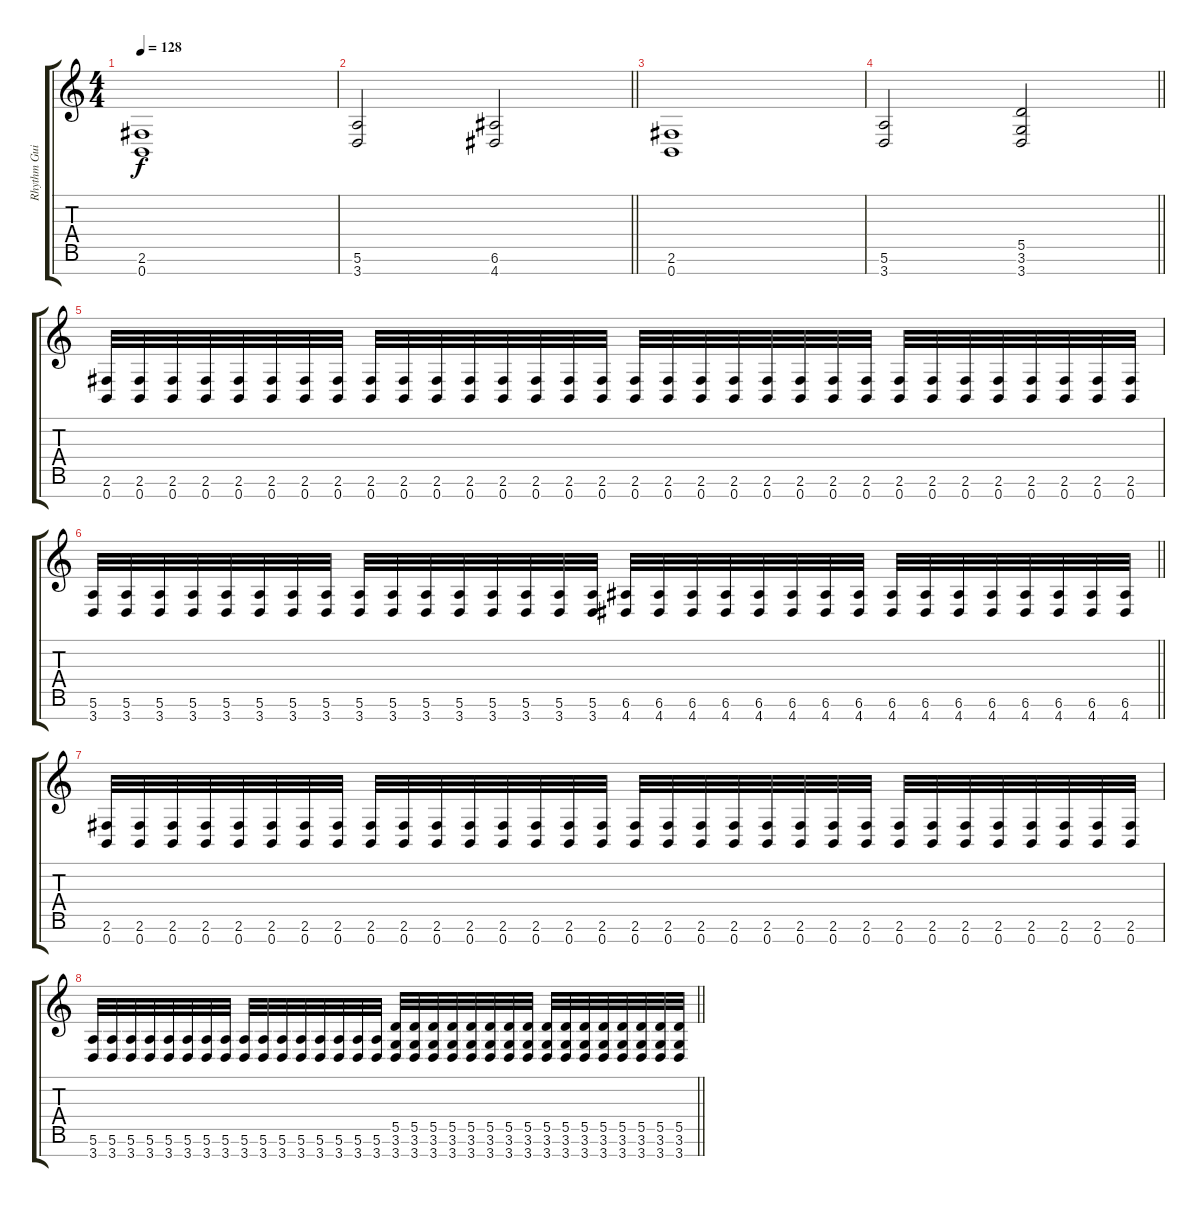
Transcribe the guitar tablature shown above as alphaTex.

\track ("Rhythm Guitar 2" "Rhythm Gui") {instrument overdrivenguitar}
\staff {score tabs}
\tuning (E4 B3 G3 D3 A2 E2 B1) {hide}
\ts (4 4)
\tempo 128
\clef g2
\ks c
(2.6 0.7).1{dy f} |
\barLineRight lightlight
(5.6 3.7).2 (6.6 4.7).2 |
(2.6 0.7).1 |
\barLineRight lightlight
(5.6 3.7).2 (5.5 3.6 3.7).2 |
(2.6 0.7).32 (2.6 0.7).32 (2.6 0.7).32 (2.6 0.7).32 (2.6 0.7).32 (2.6 0.7).32 (2.6 0.7).32 (2.6 0.7).32 (2.6 0.7).32 (2.6 0.7).32 (2.6 0.7).32 (2.6 0.7).32 (2.6 0.7).32 (2.6 0.7).32 (2.6 0.7).32 (2.6 0.7).32 (2.6 0.7).32 (2.6 0.7).32 (2.6 0.7).32 (2.6 0.7).32 (2.6 0.7).32 (2.6 0.7).32 (2.6 0.7).32 (2.6 0.7).32 (2.6 0.7).32 (2.6 0.7).32 (2.6 0.7).32 (2.6 0.7).32 (2.6 0.7).32 (2.6 0.7).32 (2.6 0.7).32 (2.6 0.7).32 |
\barLineRight lightlight
(5.6 3.7).32 (5.6 3.7).32 (5.6 3.7).32 (5.6 3.7).32 (5.6 3.7).32 (5.6 3.7).32 (5.6 3.7).32 (5.6 3.7).32 (5.6 3.7).32 (5.6 3.7).32 (5.6 3.7).32 (5.6 3.7).32 (5.6 3.7).32 (5.6 3.7).32 (5.6 3.7).32 (5.6 3.7).32 (6.6 4.7).32 (6.6 4.7).32 (6.6 4.7).32 (6.6 4.7).32 (6.6 4.7).32 (6.6 4.7).32 (6.6 4.7).32 (6.6 4.7).32 (6.6 4.7).32 (6.6 4.7).32 (6.6 4.7).32 (6.6 4.7).32 (6.6 4.7).32 (6.6 4.7).32 (6.6 4.7).32 (6.6 4.7).32 |
(2.6 0.7).32 (2.6 0.7).32 (2.6 0.7).32 (2.6 0.7).32 (2.6 0.7).32 (2.6 0.7).32 (2.6 0.7).32 (2.6 0.7).32 (2.6 0.7).32 (2.6 0.7).32 (2.6 0.7).32 (2.6 0.7).32 (2.6 0.7).32 (2.6 0.7).32 (2.6 0.7).32 (2.6 0.7).32 (2.6 0.7).32 (2.6 0.7).32 (2.6 0.7).32 (2.6 0.7).32 (2.6 0.7).32 (2.6 0.7).32 (2.6 0.7).32 (2.6 0.7).32 (2.6 0.7).32 (2.6 0.7).32 (2.6 0.7).32 (2.6 0.7).32 (2.6 0.7).32 (2.6 0.7).32 (2.6 0.7).32 (2.6 0.7).32 |
\barLineRight lightlight
(5.6 3.7).32 (5.6 3.7).32 (5.6 3.7).32 (5.6 3.7).32 (5.6 3.7).32 (5.6 3.7).32 (5.6 3.7).32 (5.6 3.7).32 (5.6 3.7).32 (5.6 3.7).32 (5.6 3.7).32 (5.6 3.7).32 (5.6 3.7).32 (5.6 3.7).32 (5.6 3.7).32 (5.6 3.7).32 (5.5 3.6 3.7).32 (5.5 3.6 3.7).32 (5.5 3.6 3.7).32 (5.5 3.6 3.7).32 (5.5 3.6 3.7).32 (5.5 3.6 3.7).32 (5.5 3.6 3.7).32 (5.5 3.6 3.7).32 (5.5 3.6 3.7).32 (5.5 3.6 3.7).32 (5.5 3.6 3.7).32 (5.5 3.6 3.7).32 (5.5 3.6 3.7).32 (5.5 3.6 3.7).32 (5.5 3.6 3.7).32 (5.5 3.6 3.7).32
